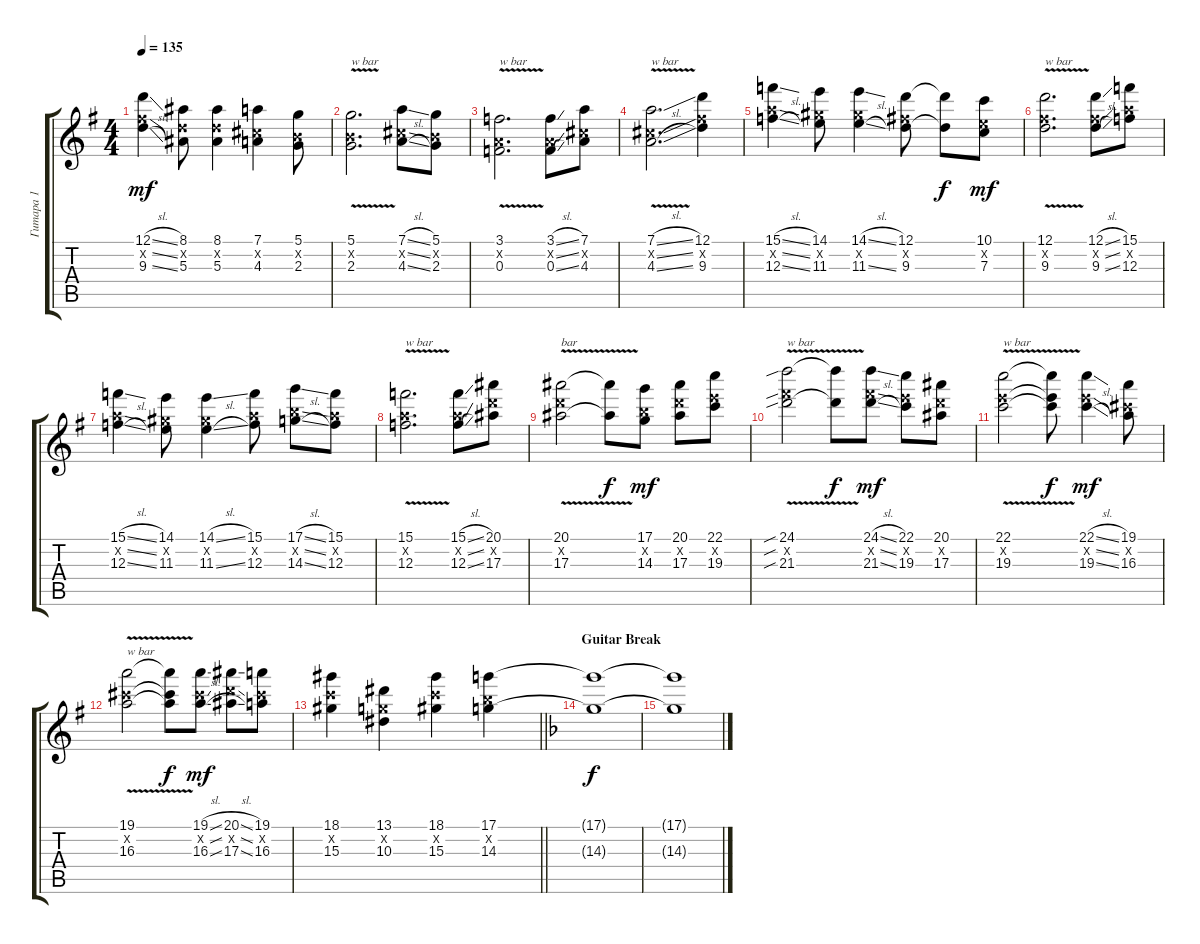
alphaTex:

\track ("Гитара 1" "Гитара 1") {instrument distortionguitar}
\staff {score tabs}
\tuning (D4 A3 F3 C3 G2 C2) {hide}
\ts (4 4)
\tempo 135
\clef g2
\ks eminor
(12.1{sl} 9.2{sl x} 9.3{sl}).4{dy mf} (8.1 5.2{x} 5.3).8 (8.1 5.2{x} 5.3).4 (7.1 4.2{x} 4.3).4 (5.1 2.2{x} 2.3).8 |
(5.1{v} 2.2{x} 2.3).2{d txt "w bar"} (7.1{sl} 4.2{sl x} 4.3{sl}).8 (5.1 2.2{x} 2.3).8 |
(3.1{v} 0.2{x} 0.3).2{d txt "w bar"} (3.1{sl} 0.2{sl x} 0.3{sl}).8 (7.1 4.2{x} 4.3).8 |
(7.1{v sl} 4.2{sl x} 4.3{sl}).2{d txt "w bar"} (12.1 9.2{x} 9.3).4 |
(15.1{sl} 12.2{sl x} 12.3{sl}).4 (14.1 11.2{x} 11.3).8 (14.1{sl} 11.2{x} 11.3{sl}).4 (12.1 9.2{x} 9.3).8 (12.1{t} 9.3{t}).8{dy f} (10.1 7.2{x} 7.3).8{dy mf} |
(12.1{v} 9.2{x} 9.3).2{d txt "w bar"} (12.1{sl} 9.2{sl x} 9.3{sl}).8 (15.1 12.2{x} 12.3).8 |
(15.1{sl} 12.2{sl x} 12.3{sl}).4 (14.1 11.2{x} 11.3).8 (14.1{sl} 11.2{x} 11.3{sl}).4 (15.1 12.2{x} 12.3).8 (17.1{sl} 14.2{sl x} 14.3{sl}).8 (15.1 12.2{x} 12.3).8 |
(15.1{v} 12.2{x} 12.3).2{d txt "w bar"} (15.1{sl} 12.2{sl x} 12.3{sl}).8 (20.1 17.2{x} 17.3).8 |
(20.1{v} 17.2{x} 17.3{v}).2{txt "bar"} (20.1{t} 17.3{t}).8{dy f} (17.1 14.2{x} 14.3).8{dy mf} (20.1 17.2{x} 17.3).8 (22.1 19.2{x} 19.3).8 |
(24.1{v sib} 21.2{sib x} 21.3{sib}).2{txt "w bar"} (24.1{t} 21.3{t}).8{dy f} (24.1{sl} 21.2{sl x} 21.3{sl}).8{dy mf} (22.1 19.2{x} 19.3).8 (20.1 17.2{x} 17.3).8 |
(22.1{v} 19.2{x} 19.3).2{txt "w bar"} (22.1{t} 19.2{t} 19.3{t}).8{dy f} (22.1{sl} 19.2{sl x} 19.3{sl}).4{dy mf} (19.1 16.2{x} 16.3).8 |
(19.1{v} 16.2{x} 16.3).2{txt "w bar"} (19.1{t} 16.2{t} 16.3{t}).8{dy f} (19.1{sl} 16.2{sl x} 16.3{sl}).8{dy mf} (20.1{sl} 17.2{sl x} 17.3{sl}).8 (19.1 16.2{x} 16.3).8 |
\barLineRight lightlight
(18.1 15.2{x} 15.3).4 (13.1 10.2{x} 10.3).4 (18.1 15.2{x} 15.3).4 (17.1 14.2{x} 14.3).4 |
\section ("" "Guitar Break")
\ks dminor
(17.1{t} 14.3{t}).1{dy f volume 0} |
(17.1{t} 14.3{t}).1
